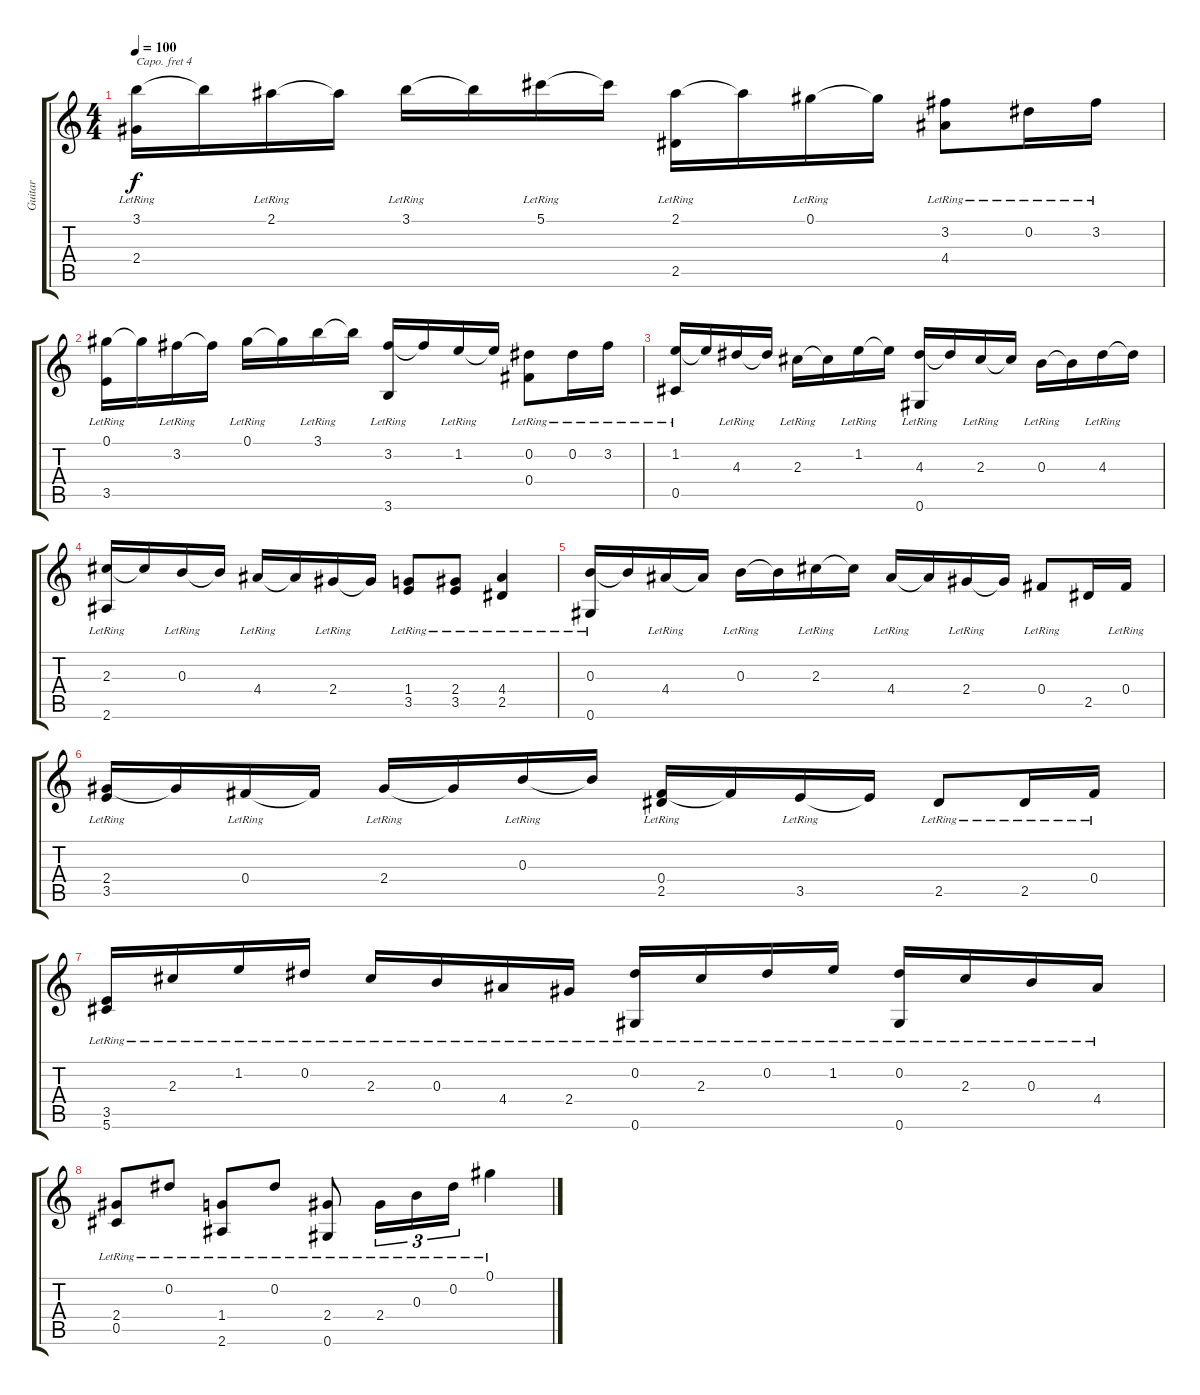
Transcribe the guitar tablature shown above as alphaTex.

\track ("Guitar" "Guitar") {instrument acousticguitarsteel}
\staff {score tabs}
\capo 4
\tuning (E4 B3 G3 D3 A2 E2) {hide}
\ts (4 4)
\tempo 100
\clef g2
\ks c
(3.1{lr} 2.4{lr}).16{dy f} 3.1{t}.16 2.1{lr}.16 2.1{t}.16 3.1{lr}.16 3.1{t}.16 5.1{lr}.16 5.1{t}.16 (2.1{lr} 2.5{lr}).16 2.1{t}.16 0.1{lr}.16 0.1{t}.16 (3.2{lr} 4.4{lr}).8 0.2{lr}.16 3.2{lr}.16 |
(0.1{lr} 3.5{lr}).16 0.1{t}.16 3.2{lr}.16 3.2{t}.16 0.1{lr}.16 0.1{t}.16 3.1{lr}.16 3.1{t}.16 (3.2{lr} 3.6{lr}).16 3.2{t}.16 1.2{lr}.16 1.2{t}.16 (0.2{lr} 0.4{lr}).8 0.2{lr}.16 3.2{lr}.16 |
(1.2{lr} 0.5{lr}).16 1.2{t}.16 4.3{lr}.16 4.3{t}.16 2.3{lr}.16 2.3{t}.16 1.2{lr}.16 1.2{t}.16 (4.3{lr} 0.6{lr}).16 4.3{t}.16 2.3{lr}.16 2.3{t}.16 0.3{lr}.16 0.3{t}.16 4.3{lr}.16 4.3{t}.16 |
(2.3{lr} 2.6{lr}).16 2.3{t}.16 0.3{lr}.16 0.3{t}.16 4.4{lr}.16 4.4{t}.16 2.4{lr}.16 2.4{t}.16 (1.4{lr} 3.5{lr}).8 (2.4{lr} 3.5{lr}).8 (4.4{lr} 2.5{lr}).4 |
(0.3{lr} 0.6{lr}).16 0.3{t}.16 4.4{lr}.16 4.4{t}.16 0.3{lr}.16 0.3{t}.16 2.3{lr}.16 2.3{t}.16 4.4{lr}.16 4.4{t}.16 2.4{lr}.16 2.4{t}.16 0.4{lr}.8 2.5.16 0.4{lr}.16 |
(2.4{lr} 3.5{lr}).16 2.4{t}.16 0.4{lr}.16 0.4{t}.16 2.4{lr}.16 2.4{t}.16 0.3{lr}.16 0.3{t}.16 (0.4{lr} 2.5{lr}).16 0.4{t}.16 3.5{lr}.16 3.5{t}.16 2.5{lr}.8 2.5{lr}.16 0.4{lr}.16 |
(3.5{lr} 5.6{lr}).16 2.3{lr}.16 1.2{lr}.16 0.2{lr}.16 2.3{lr}.16 0.3{lr}.16 4.4{lr}.16 2.4{lr}.16 (0.2{lr} 0.6{lr}).16 2.3{lr}.16 0.2{lr}.16 1.2{lr}.16 (0.2{lr} 0.6{lr}).16 2.3{lr}.16 0.3{lr}.16 4.4{lr}.16 |
(2.4{lr} 0.5{lr}).8 0.2{lr}.8 (1.4{lr} 2.6{lr}).8 0.2{lr}.8 (2.4{lr} 0.6{lr}).8 2.4{lr}.16{tu (3 2)} 0.3{lr}.16{tu (3 2)} 0.2{lr}.16{tu (3 2)} 0.1{lr}.4
